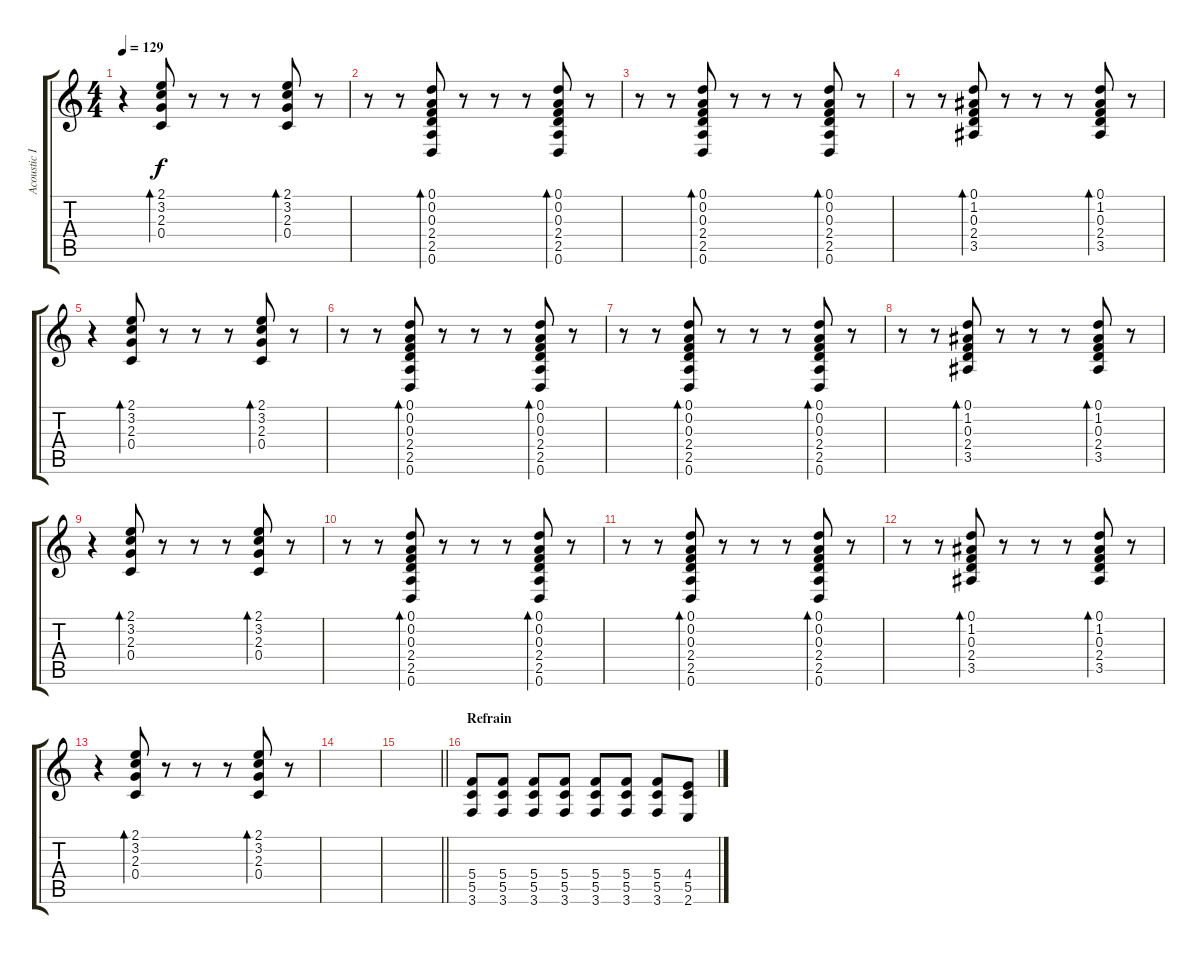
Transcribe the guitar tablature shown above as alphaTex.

\track ("Acoustic I - 12 String" "Acoustic I") {instrument acousticguitarsteel}
\staff {score tabs}
\tuning (D4 A3 F3 C3 G2 D2) {hide}
\ts (4 4)
\tempo 129
\clef g2
\ks c
r.4{dy f} (2.1 3.2 2.3 0.4).8{bd 60} r.8 r.8 r.8 (2.1 3.2 2.3 0.4).8{bd 60} r.8 |
r.8 r.8 (0.1 0.2 0.3 2.4 2.5 0.6).8{bd 60} r.8 r.8 r.8 (0.1 0.2 0.3 2.4 2.5 0.6).8{bd 60} r.8 |
r.8 r.8 (0.1 0.2 0.3 2.4 2.5 0.6).8{bd 60} r.8 r.8 r.8 (0.1 0.2 0.3 2.4 2.5 0.6).8{bd 60} r.8 |
r.8 r.8 (0.1 1.2 0.3 2.4 3.5).8{bd 60} r.8 r.8 r.8 (0.1 1.2 0.3 2.4 3.5).8{bd 60} r.8 |
r.4 (2.1 3.2 2.3 0.4).8{bd 60} r.8 r.8 r.8 (2.1 3.2 2.3 0.4).8{bd 60} r.8 |
r.8 r.8 (0.1 0.2 0.3 2.4 2.5 0.6).8{bd 60} r.8 r.8 r.8 (0.1 0.2 0.3 2.4 2.5 0.6).8{bd 60} r.8 |
r.8 r.8 (0.1 0.2 0.3 2.4 2.5 0.6).8{bd 60} r.8 r.8 r.8 (0.1 0.2 0.3 2.4 2.5 0.6).8{bd 60} r.8 |
r.8 r.8 (0.1 1.2 0.3 2.4 3.5).8{bd 60} r.8 r.8 r.8 (0.1 1.2 0.3 2.4 3.5).8{bd 60} r.8 |
r.4 (2.1 3.2 2.3 0.4).8{bd 60} r.8 r.8 r.8 (2.1 3.2 2.3 0.4).8{bd 60} r.8 |
r.8 r.8 (0.1 0.2 0.3 2.4 2.5 0.6).8{bd 60} r.8 r.8 r.8 (0.1 0.2 0.3 2.4 2.5 0.6).8{bd 60} r.8 |
r.8 r.8 (0.1 0.2 0.3 2.4 2.5 0.6).8{bd 60} r.8 r.8 r.8 (0.1 0.2 0.3 2.4 2.5 0.6).8{bd 60} r.8 |
r.8 r.8 (0.1 1.2 0.3 2.4 3.5).8{bd 60} r.8 r.8 r.8 (0.1 1.2 0.3 2.4 3.5).8{bd 60} r.8 |
r.4 (2.1 3.2 2.3 0.4).8{bd 60} r.8 r.8 r.8 (2.1 3.2 2.3 0.4).8{bd 60} r.8 |
|
\barLineRight lightlight
|
\section ("" "Refrain")
(5.4 5.5 3.6).8 (5.4 5.5 3.6).8 (5.4 5.5 3.6).8 (5.4 5.5 3.6).8 (5.4 5.5 3.6).8 (5.4 5.5 3.6).8 (5.4 5.5 3.6).8 (4.4 5.5 2.6).8
